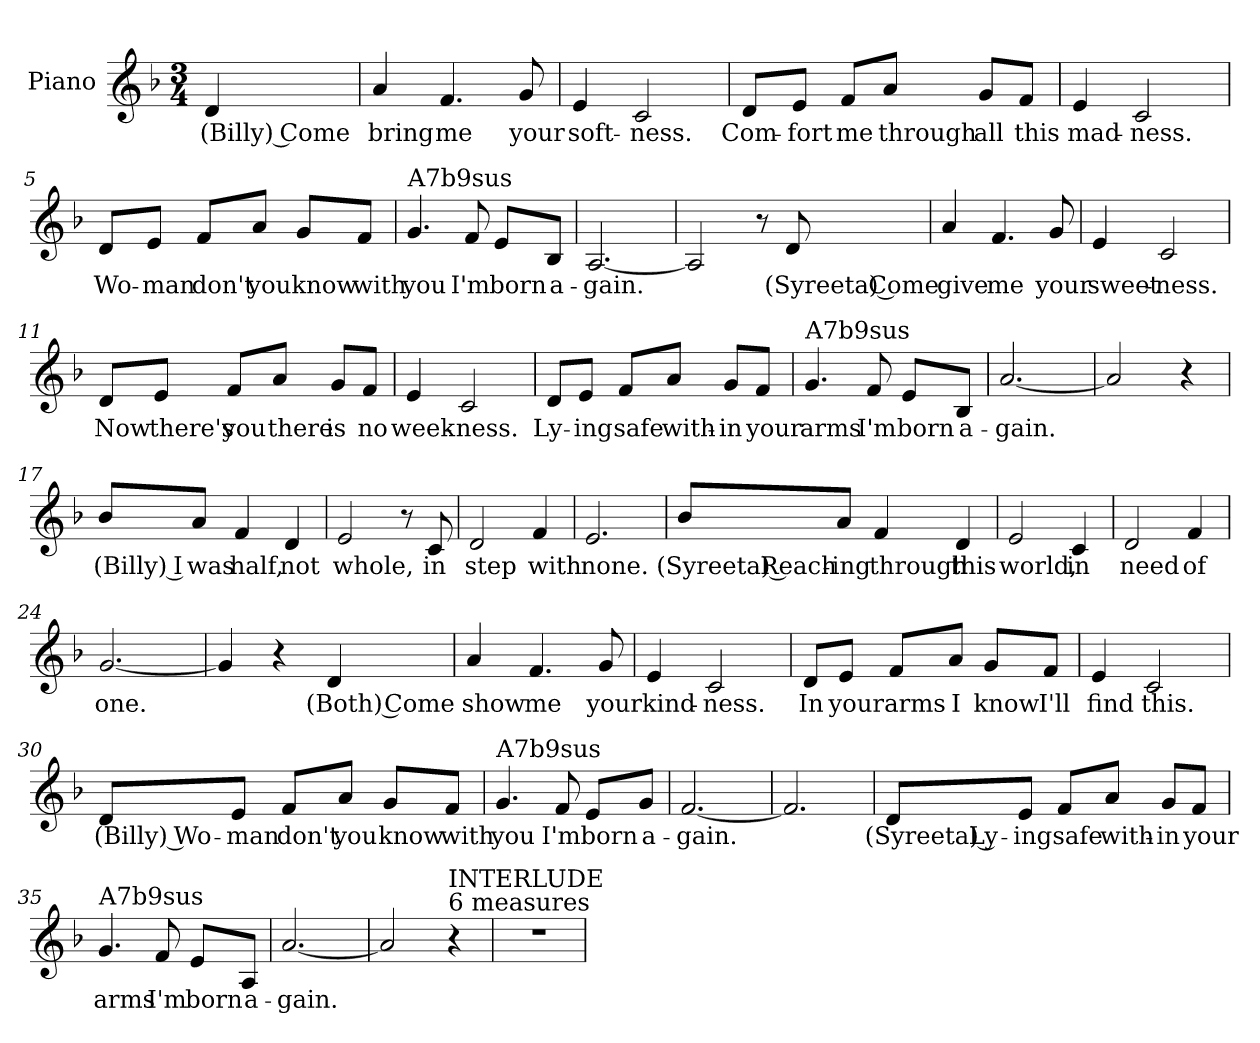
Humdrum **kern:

**kern	**text
*part1	*part1
*staff1	*staff1
*I"Piano	*
*I'Pno.	*
*clefG2	*
*k[b-]	*
*F:	*
*M3/4	*
=	=
4d/	(Billy) Come
=1	=1
4a/	bring
4.f/	me
8g/	your
=2	=2
4e/	soft-
2c/	-ness.
=3	=3
8d/L	Com-
8e/J	-fort
8f/L	me
8a/J	through
8g/L	all
8f/J	this
!!LO:LB:g=z
=4	=4
4e/	mad-
2c/	-ness.
=5	=5
8d/L	Wo-
8e/J	-man
8f/L	don't
8a/J	you
8g/L	know
8f/J	with
=6	=6
!LO:TX:a:t=A7b9sus	!
4.g/	you
8f/	I'm
8e/L	born
8B-/J	a-
=7	=7
[2.A/	-gain.
!!LO:LB:g=z
=8	=8
2A/]	.
8r	.
8d/	(Syreeta) Come
=9	=9
4a/	give
4.f/	me
8g/	your
=10	=10
4e/	sweet-
2c/	-ness.
=11	=11
8d/L	Now
8e/J	there's
8f/L	you
8a/J	there
8g/L	is
8f/J	no
!!LO:LB:g=z
=12	=12
4e/	week-
2c/	-ness.
=13	=13
8d/L	Ly-
8e/J	-ing
8f/L	safe
8a/J	with-
8g/L	-in
8f/J	your
=14	=14
!LO:TX:a:t=A7b9sus	!
4.g/	arms
8f/	I'm
8e/L	born
8B-/J	a-
=15	=15
[2.a/	-gain.
=16	=16
2a/]	.
4r	.
!!LO:LB:g=z
=17	=17
8b-/L	(Billy) I
8a/J	was
4f/	half,
4d/	not
=18	=18
2e/	whole,
8r	.
8c/	in
=19	=19
2d/	step
4f/	with
=20	=20
2.e/	none.
!!LO:LB:g=z
=21	=21
8b-/L	(Syreeta) Reach-
8a/J	-ing
4f/	through
4d/	this
=22	=22
2e/	world,
4c/	in
=23	=23
2d/	need
4f/	of
=24	=24
[2.g/	one.
=25	=25
4g/]	.
4r	.
4d/	(Both) Come
!!LO:LB:g=z
=26	=26
4a/	show
4.f/	me
8g/	your
=27	=27
4e/	kind-
2c/	-ness.
=28	=28
8d/L	In
8e/J	your
8f/L	arms
8a/J	I
8g/L	know
8f/J	I'll
=29	=29
4e/	find
2c/	this.
!!LO:PB:g=z
=30	=30
8d/L	(Billy) Wo-
8e/J	-man
8f/L	don't
8a/J	you
8g/L	know
8f/J	with
=31	=31
!LO:TX:a:t=A7b9sus	!
4.g/	you
8f/	I'm
8e/L	born
8g/J	a-
=32	=32
[2.f/	-gain.
=33	=33
2.f/]	.
!!LO:LB:g=z
=34	=34
8d/L	(Syreeta) Ly-
8e/J	-ing
8f/L	safe
8a/J	with-
8g/L	-in
8f/J	your
=35	=35
!LO:TX:a:t=A7b9sus	!
4.g/	arms
8f/	I'm
8e/L	born
8A/J	a-
=36	=36
[2.a/	-gain.
=37	=37
2a/]	.
!LO:TX:a:t=INTERLUDE\n6 measures	!
4r	.
=38	=38
2.r	.
=	=
*-	*-
